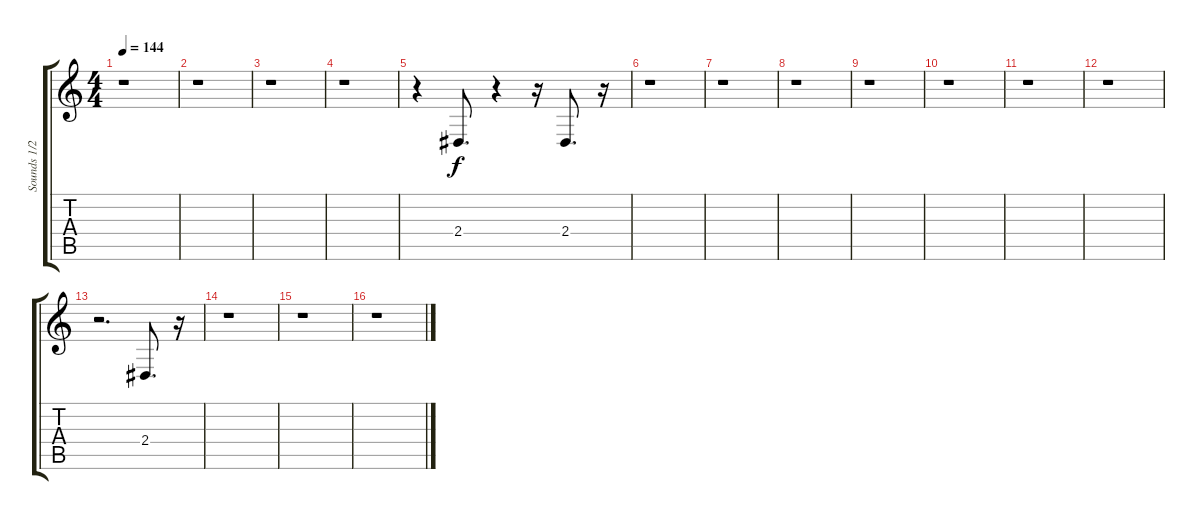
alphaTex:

\track ("Sounds 1/2/3" "Sounds 1/2") {instrument woodblock}
\staff {score tabs}
\tuning (Eb4 Bb3 Gb3 Db3 Ab2 Eb2) {hide}
\ts (4 4)
\tempo 144
\clef g2
\ks c
r.1{dy f} |
r.1 |
r.1 |
r.1 |
r.4 2.4.8{d instrument gunshot} r.4 r.16 2.4.8{d} r.16 |
r.1 |
r.1 |
r.1 |
r.1 |
r.1 |
r.1 |
r.1 |
r.2{d} 2.4.8{d instrument gunshot} r.16 |
r.1 |
r.1 |
r.1
